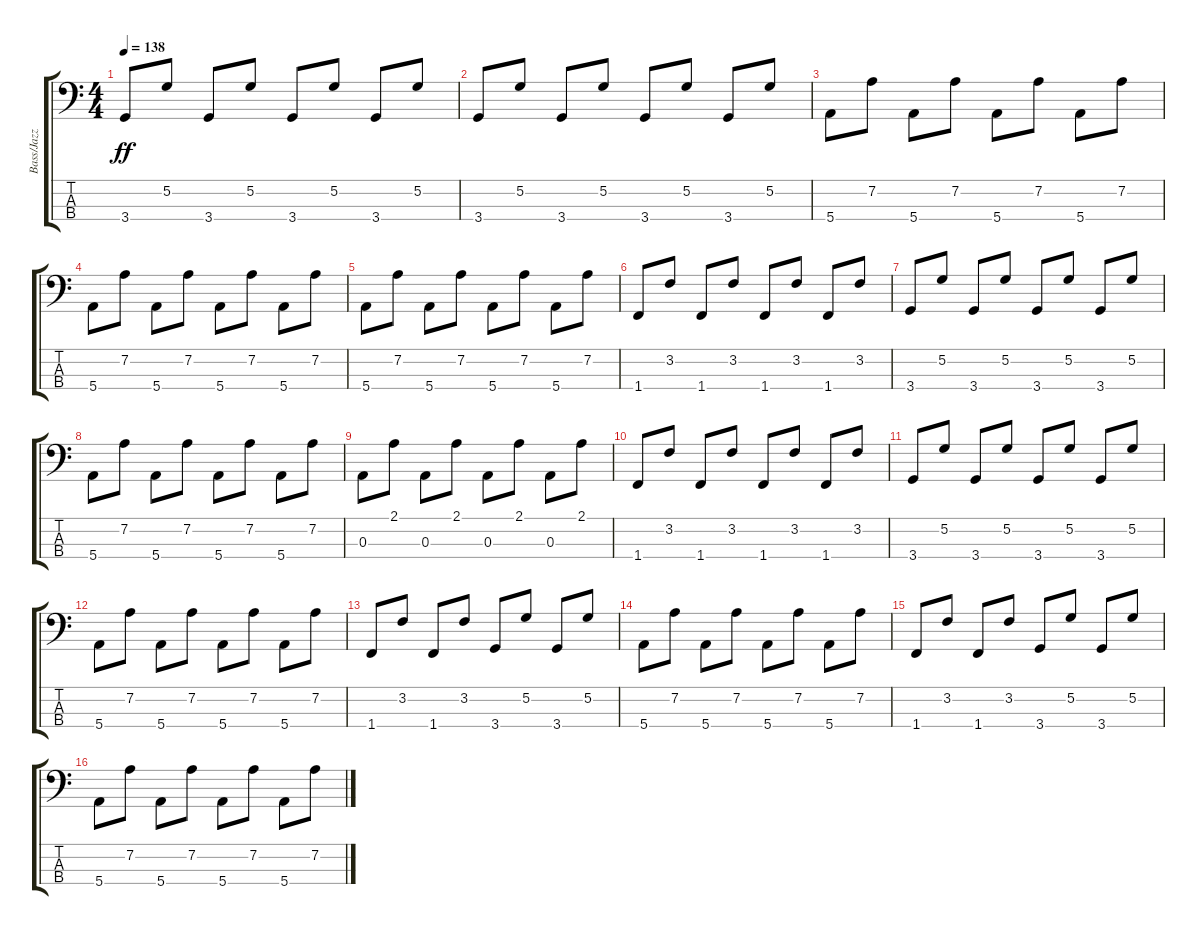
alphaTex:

\track ("Bass/Jazz :)" "Bass/Jazz ") {instrument electricguitarjazz}
\staff {score tabs}
\tuning (G2 D2 A1 E1) {hide}
\ts (4 4)
\tempo 138
\clef f4
\ks c
3.4.8{dy ff} 5.2.8 3.4.8 5.2.8 3.4.8 5.2.8 3.4.8 5.2.8 |
3.4.8 5.2.8 3.4.8 5.2.8 3.4.8 5.2.8 3.4.8 5.2.8 |
5.4.8 7.2.8 5.4.8 7.2.8 5.4.8 7.2.8 5.4.8 7.2.8 |
5.4.8 7.2.8 5.4.8 7.2.8 5.4.8 7.2.8 5.4.8 7.2.8 |
5.4.8 7.2.8 5.4.8 7.2.8 5.4.8 7.2.8 5.4.8 7.2.8 |
1.4.8 3.2.8 1.4.8 3.2.8 1.4.8 3.2.8 1.4.8 3.2.8 |
3.4.8 5.2.8 3.4.8 5.2.8 3.4.8 5.2.8 3.4.8 5.2.8 |
5.4.8 7.2.8 5.4.8 7.2.8 5.4.8 7.2.8 5.4.8 7.2.8 |
0.3.8 2.1.8 0.3.8 2.1.8 0.3.8 2.1.8 0.3.8 2.1.8 |
1.4.8 3.2.8 1.4.8 3.2.8 1.4.8 3.2.8 1.4.8 3.2.8 |
3.4.8 5.2.8 3.4.8 5.2.8 3.4.8 5.2.8 3.4.8 5.2.8 |
5.4.8 7.2.8 5.4.8 7.2.8 5.4.8 7.2.8 5.4.8 7.2.8 |
1.4.8 3.2.8 1.4.8 3.2.8 3.4.8 5.2.8 3.4.8 5.2.8 |
5.4.8 7.2.8 5.4.8 7.2.8 5.4.8 7.2.8 5.4.8 7.2.8 |
1.4.8 3.2.8 1.4.8 3.2.8 3.4.8 5.2.8 3.4.8 5.2.8 |
5.4.8 7.2.8 5.4.8 7.2.8 5.4.8 7.2.8 5.4.8 7.2.8
